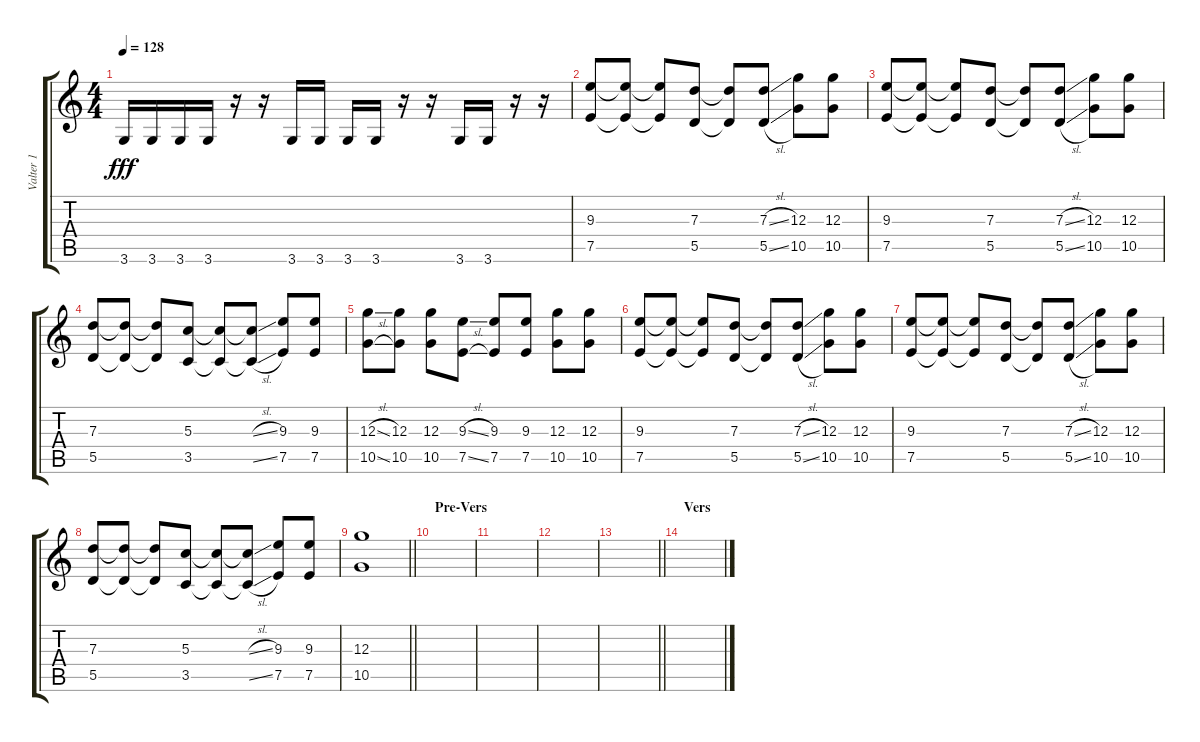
\track ("Valter 1" "Valter 1") {instrument distortionguitar}
\staff {score tabs}
\tuning (E4 B3 G3 D3 A2 E2) {hide}
\ts (4 4)
\tempo 128
\clef g2
\ks c
3.6.16{dy fff} 3.6.16 3.6.16 3.6.16 r.16 r.16 3.6.16 3.6.16 3.6.16 3.6.16 r.16 r.16 3.6.16 3.6.16 r.16 r.16 |
(9.3 7.5).8 (9.3{t} 7.5{t}).8 (9.3{t} 7.5{t}).8 (7.3 5.5).8 (7.3{t} 5.5{t}).8 (7.3{sl} 5.5{sl}).8 (12.3 10.5).8 (12.3 10.5).8 |
(9.3 7.5).8 (9.3{t} 7.5{t}).8 (9.3{t} 7.5{t}).8 (7.3 5.5).8 (7.3{t} 5.5{t}).8 (7.3{sl} 5.5{sl}).8 (12.3 10.5).8 (12.3 10.5).8 |
(7.3 5.5).8 (7.3{t} 5.5{t}).8 (7.3{t} 5.5{t}).8 (5.3 3.5).8 (5.3{t} 3.5{t}).8 (5.3{sl t} 3.5{sl t}).8 (9.3 7.5).8 (9.3 7.5).8 |
(12.3{sl} 10.5{sl}).8 (12.3 10.5).8 (12.3 10.5).8 (9.3{sl} 7.5{sl}).8 (9.3 7.5).8 (9.3 7.5).8 (12.3 10.5).8 (12.3 10.5).8 |
(9.3 7.5).8 (9.3{t} 7.5{t}).8 (9.3{t} 7.5{t}).8 (7.3 5.5).8 (7.3{t} 5.5{t}).8 (7.3{sl} 5.5{sl}).8 (12.3 10.5).8 (12.3 10.5).8 |
(9.3 7.5).8 (9.3{t} 7.5{t}).8 (9.3{t} 7.5{t}).8 (7.3 5.5).8 (7.3{t} 5.5{t}).8 (7.3{sl} 5.5{sl}).8 (12.3 10.5).8 (12.3 10.5).8 |
(7.3 5.5).8 (7.3{t} 5.5{t}).8 (7.3{t} 5.5{t}).8 (5.3 3.5).8 (5.3{t} 3.5{t}).8 (5.3{sl t} 3.5{sl t}).8 (9.3 7.5).8 (9.3 7.5).8 |
\barLineRight lightlight
(12.3 10.5).1 |
\section ("" "Pre-Vers")
|
|
|
\barLineRight lightlight
|
\section ("" "Vers")
